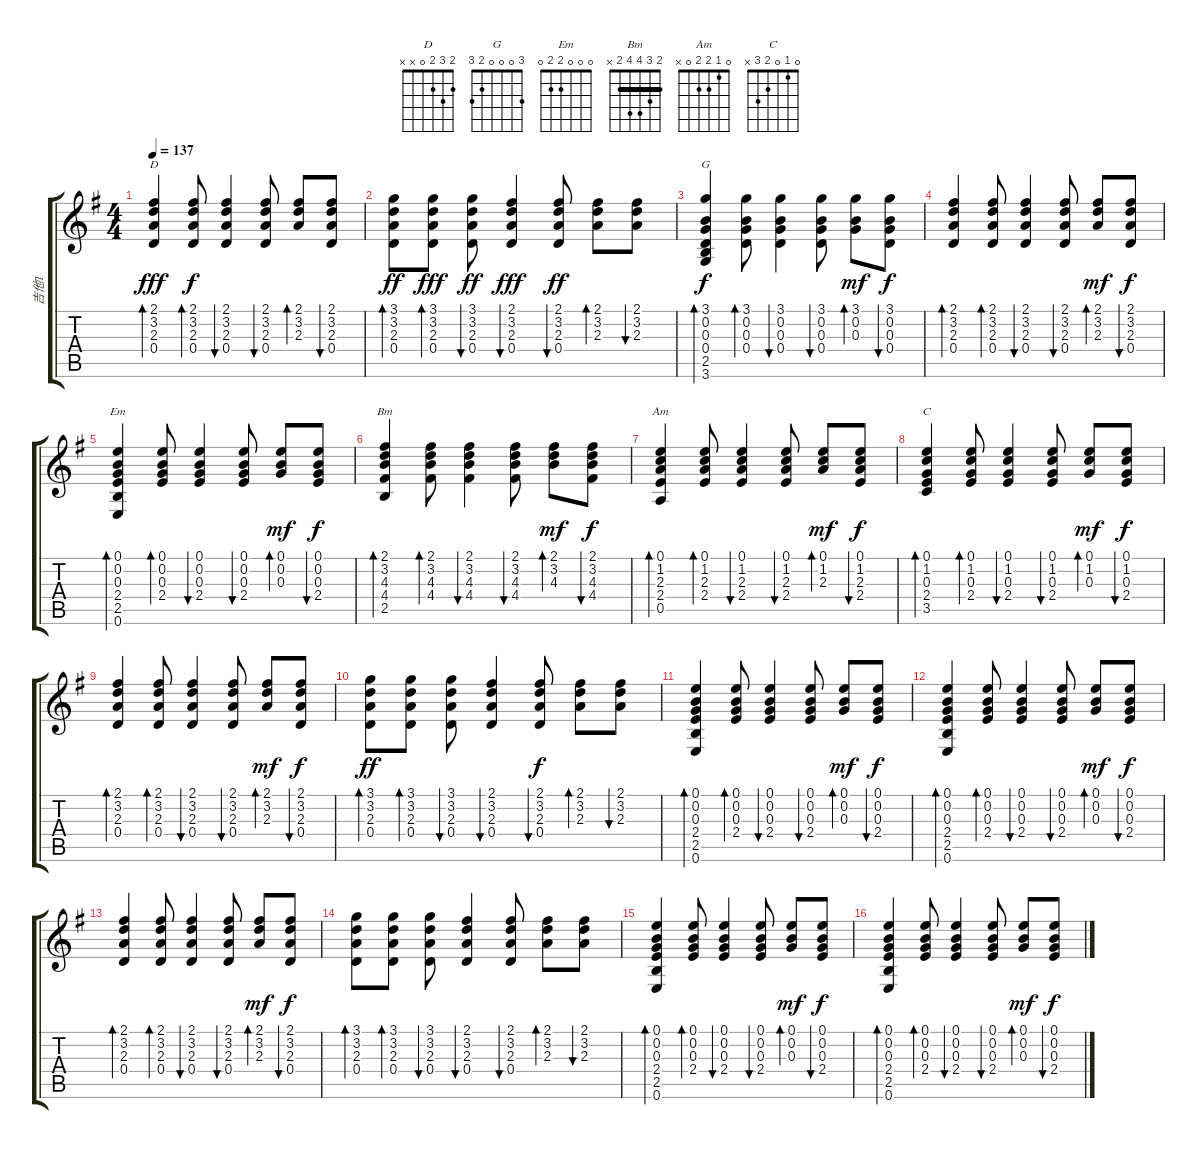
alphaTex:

\track ("吉他1" "吉他1") {instrument acousticguitarsteel}
\staff {score tabs}
\tuning (E4 B3 G3 D3 A2 E2) {hide}
\chord ("D" 2 3 2 0 x x)
\chord ("G" 3 0 0 0 2 3)
\chord ("Em" 0 0 0 2 2 0)
\chord ("Bm" 2 3 4 4 2 x) {barre 2}
\chord ("Am" 0 1 2 2 0 x)
\chord ("C" 0 1 0 2 3 x)
\ts (4 4)
\tempo 137
\clef g2
\ks g
(2.1 3.2 2.3 0.4).4{bd 60 ch "D" dy fff volume 10} (2.1 3.2 2.3 0.4).8{bd 60 dy f} (2.1 3.2 2.3 0.4).4{bu 60} (2.1 3.2 2.3 0.4).8{bu 60} (2.1 3.2 2.3).8{bd 60} (2.1 3.2 2.3 0.4).8{bu 60} |
(3.1 3.2 2.3 0.4).8{bd 60 dy ff volume 9} (3.1 3.2 2.3 0.4).8{bd 60 dy fff} (3.1 3.2 2.3 0.4).8{bu 60 dy ff} (2.1 3.2 2.3 0.4).4{bu 60 dy fff} (2.1 3.2 2.3 0.4).8{bu 60 dy ff} (2.1 3.2 2.3).8{bd 60} (2.1 3.2 2.3).8{bu 60} |
(3.1 0.2 0.3 0.4 2.5 3.6).4{bd 60 ch "G" dy f volume 9} (3.1 0.2 0.3 0.4).8{bd 60} (3.1 0.2 0.3 0.4).4{bu 60} (3.1 0.2 0.3 0.4).8{bu 60} (3.1 0.2 0.3).8{bd 60 dy mf} (3.1 0.2 0.3 0.4).8{bu 60 dy f} |
(2.1 3.2 2.3 0.4).4{bd 60} (2.1 3.2 2.3 0.4).8{bd 60} (2.1 3.2 2.3 0.4).4{bu 60} (2.1 3.2 2.3 0.4).8{bu 60} (2.1 3.2 2.3).8{bd 60 dy mf} (2.1 3.2 2.3 0.4).8{bu 60 dy f} |
(0.1 0.2 0.3 2.4 2.5 0.6).4{bd 60 ch "Em"} (0.1 0.2 0.3 2.4).8{bd 60} (0.1 0.2 0.3 2.4).4{bu 60} (0.1 0.2 0.3 2.4).8{bu 60} (0.1 0.2 0.3).8{bd 60 dy mf} (0.1 0.2 0.3 2.4).8{bu 60 dy f} |
(2.1 3.2 4.3 4.4 2.5).4{bd 60 ch "Bm"} (2.1 3.2 4.3 4.4).8{bd 60} (2.1 3.2 4.3 4.4).4{bu 60} (2.1 3.2 4.3 4.4).8{bu 60} (2.1 3.2 4.3).8{bd 60 dy mf} (2.1 3.2 4.3 4.4).8{bu 60 dy f} |
(0.1 1.2 2.3 2.4 0.5).4{bd 60 ch "Am"} (0.1 1.2 2.3 2.4).8{bd 60} (0.1 1.2 2.3 2.4).4{bu 60} (0.1 1.2 2.3 2.4).8{bu 60} (0.1 1.2 2.3).8{bd 60 dy mf} (0.1 1.2 2.3 2.4).8{bu 60 dy f} |
(0.1 1.2 0.3 2.4 3.5).4{bd 60 ch "C"} (0.1 1.2 0.3 2.4).8{bd 60} (0.1 1.2 0.3 2.4).4{bu 60} (0.1 1.2 0.3 2.4).8{bu 60} (0.1 1.2 0.3).8{bd 60 dy mf} (0.1 1.2 0.3 2.4).8{bu 60 dy f} |
(2.1 3.2 2.3 0.4).4{bd 60} (2.1 3.2 2.3 0.4).8{bd 60} (2.1 3.2 2.3 0.4).4{bu 60} (2.1 3.2 2.3 0.4).8{bu 60} (2.1 3.2 2.3).8{bd 60 dy mf} (2.1 3.2 2.3 0.4).8{bu 60 dy f} |
(3.1 3.2 2.3 0.4).8{bd 60 dy ff} (3.1 3.2 2.3 0.4).8{bd 60} (3.1 3.2 2.3 0.4).8{bu 60} (2.1 3.2 2.3 0.4).4{bu 60} (2.1 3.2 2.3 0.4).8{bu 60 dy f} (2.1 3.2 2.3).8{bd 60} (2.1 3.2 2.3).8{bu 60} |
(0.1 0.2 0.3 2.4 2.5 0.6).4{bd 60} (0.1 0.2 0.3 2.4).8{bd 60} (0.1 0.2 0.3 2.4).4{bu 60} (0.1 0.2 0.3 2.4).8{bu 60} (0.1 0.2 0.3).8{bd 60 dy mf} (0.1 0.2 0.3 2.4).8{bu 60 dy f} |
(0.1 0.2 0.3 2.4 2.5 0.6).4{bd 60} (0.1 0.2 0.3 2.4).8{bd 60} (0.1 0.2 0.3 2.4).4{bu 60} (0.1 0.2 0.3 2.4).8{bu 60} (0.1 0.2 0.3).8{bd 60 dy mf} (0.1 0.2 0.3 2.4).8{bu 60 dy f} |
(2.1 3.2 2.3 0.4).4{bd 60} (2.1 3.2 2.3 0.4).8{bd 60} (2.1 3.2 2.3 0.4).4{bu 60} (2.1 3.2 2.3 0.4).8{bu 60} (2.1 3.2 2.3).8{bd 60 dy mf} (2.1 3.2 2.3 0.4).8{bu 60 dy f} |
(3.1 3.2 2.3 0.4).8{bd 60} (3.1 3.2 2.3 0.4).8{bd 60} (3.1 3.2 2.3 0.4).8{bu 60} (2.1 3.2 2.3 0.4).4{bu 60} (2.1 3.2 2.3 0.4).8{bu 60} (2.1 3.2 2.3).8{bd 60} (2.1 3.2 2.3).8{bu 60} |
(0.1 0.2 0.3 2.4 2.5 0.6).4{bd 60} (0.1 0.2 0.3 2.4).8{bd 60} (0.1 0.2 0.3 2.4).4{bu 60} (0.1 0.2 0.3 2.4).8{bu 60} (0.1 0.2 0.3).8{bd 60 dy mf} (0.1 0.2 0.3 2.4).8{bu 60 dy f} |
(0.1 0.2 0.3 2.4 2.5 0.6).4{bd 60} (0.1 0.2 0.3 2.4).8{bd 60} (0.1 0.2 0.3 2.4).4{bu 60} (0.1 0.2 0.3 2.4).8{bu 60} (0.1 0.2 0.3).8{bd 60 dy mf} (0.1 0.2 0.3 2.4).8{bu 60 dy f}
